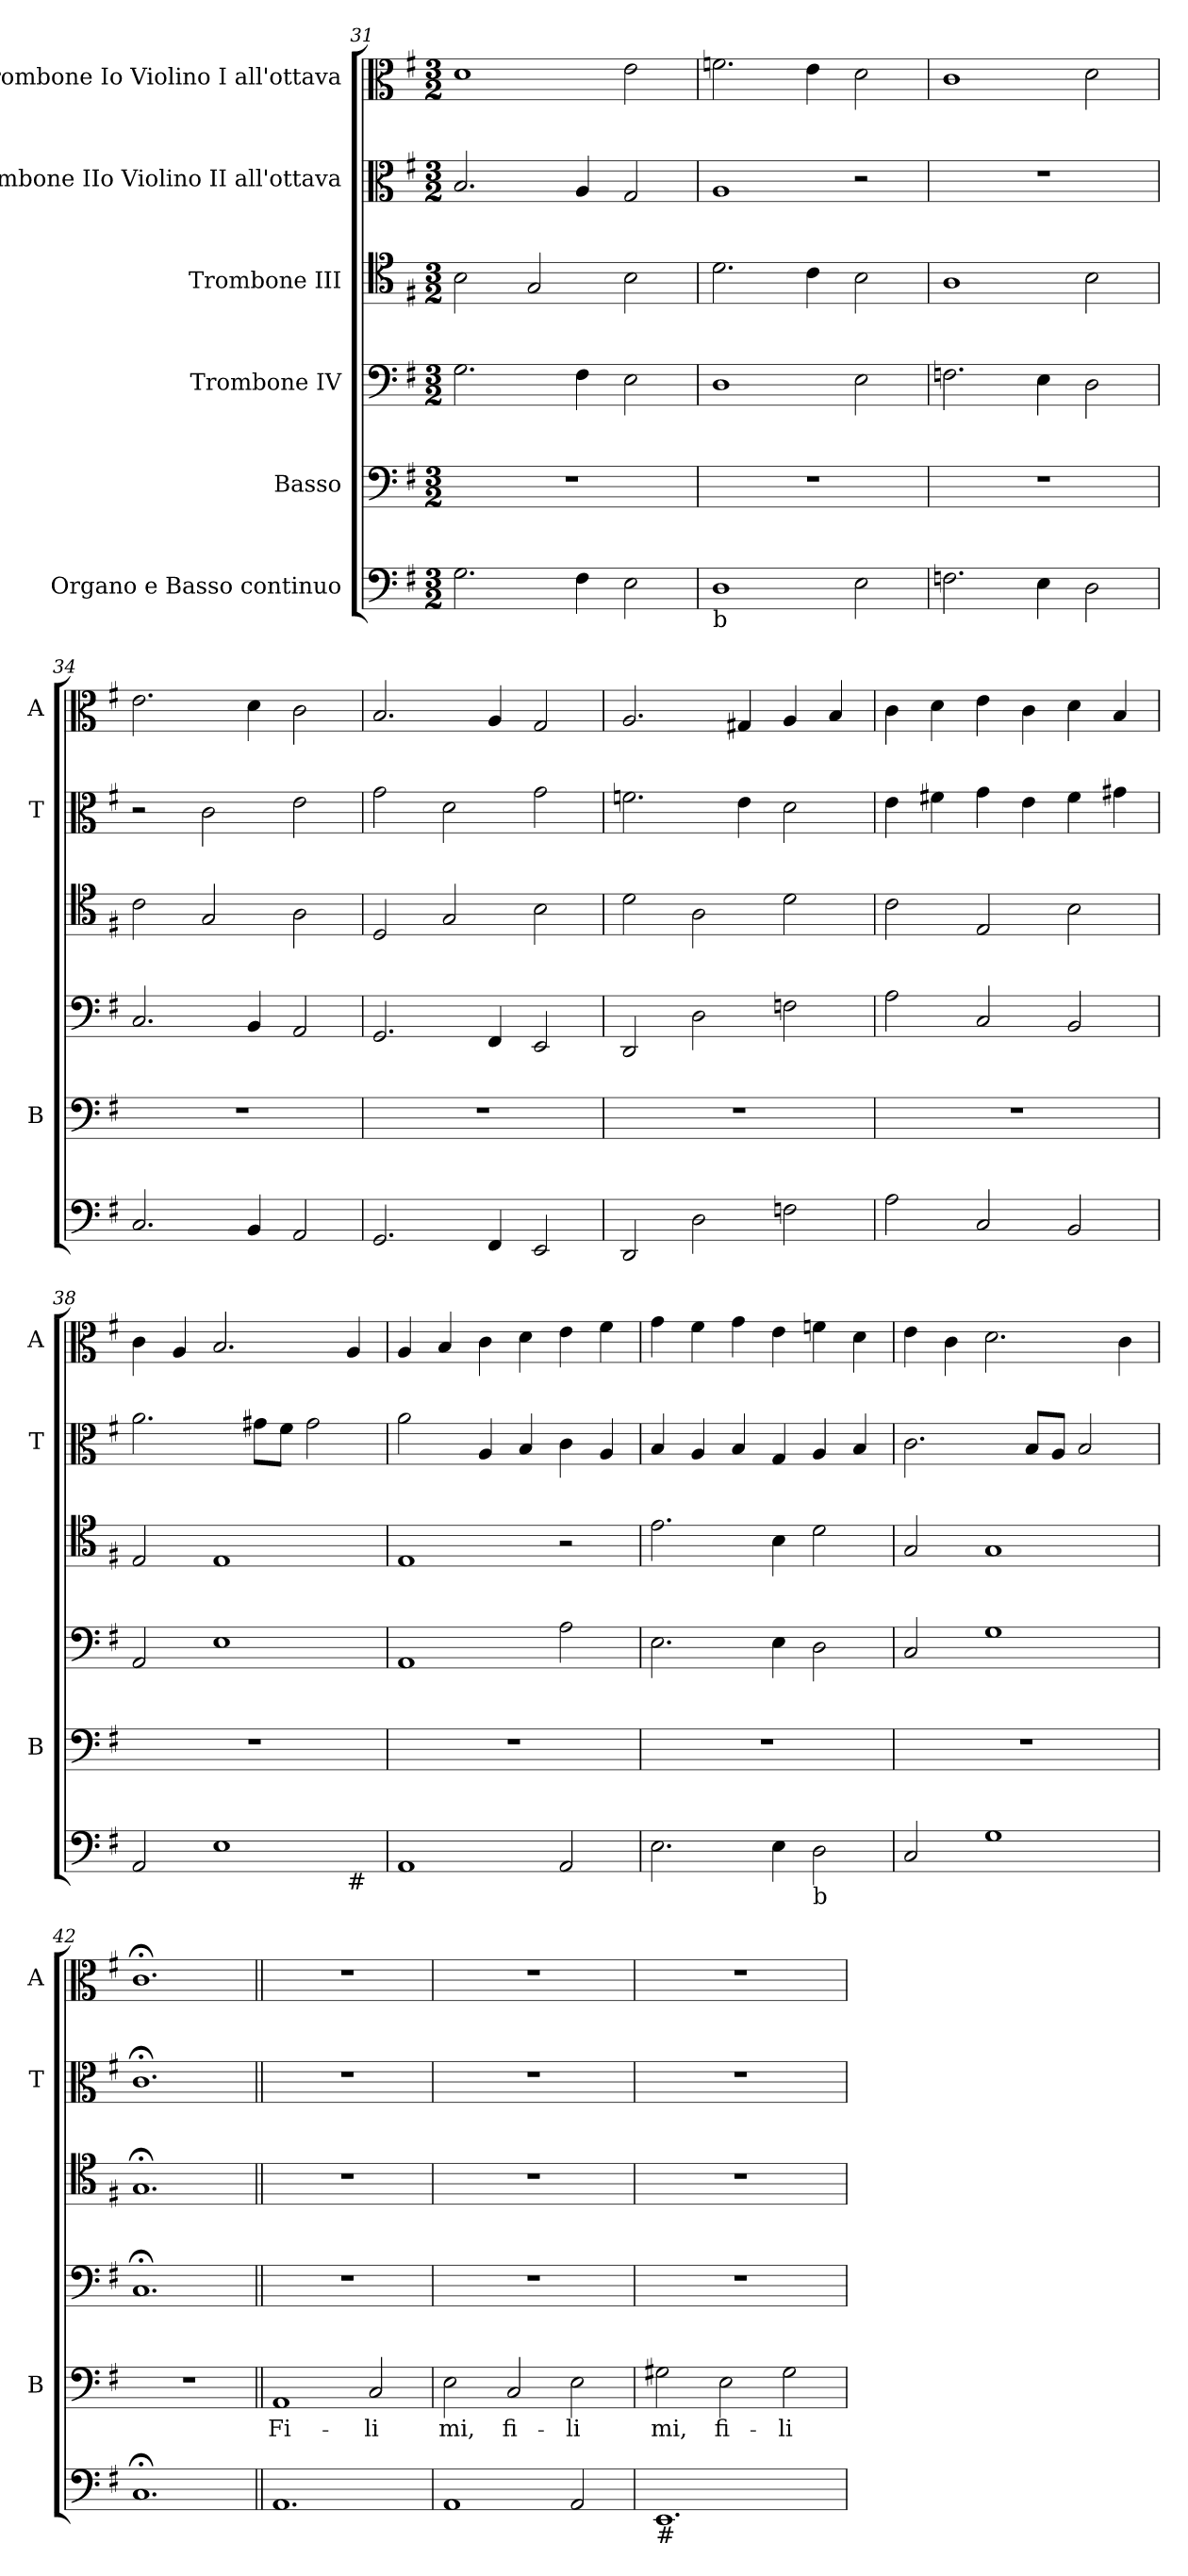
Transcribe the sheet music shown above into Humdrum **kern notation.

**kern	**kern	**text	**kern	**kern	**kern	**kern
*part6	*part5	*part5	*part4	*part3	*part2	*part1
*staff6	*staff5	*staff5	*staff4	*staff3	*staff2	*staff1
*I"Organo e Basso continuo	*I"Basso	*	*I"Trombone IV	*I"Trombone III	*I"Trombone IIo Violino II all'ottava	*I"Trombone Io Violino I all'ottava
*	*I'B	*	*	*	*I'T	*I'A
*clefF4	*clefF4	*	*clefF4	*clefC4	*clefC3	*clefC3
*k[f#]	*k[f#]	*	*k[f#]	*k[f#]	*k[f#]	*k[f#]
*G:	*G:	*	*G:	*G:	*G:	*G:
*M3/2	*M3/2	*	*M3/2	*M3/2	*M3/2	*M3/2
=31	=31	=31	=31	=31	=31	=31
!	!LO:N:vis=1	!	!	!	!	!
2.G\	1.r	.	2.G\	2B\	2.B/	1d
.	.	.	.	2G/	.	.
4F#\	.	.	4F#\	.	4A/	.
2E\	.	.	2E\	2B\	2G/	2e\
!!LO:PB:g=z
=32	=32	=32	=32	=32	=32	=32
!LO:TX:b:t=b	!	!	!	!	!	!
!	!LO:N:vis=1	!	!	!	!	!
1D	1.r	.	1D	2.d\	1A	2.fn\
.	.	.	.	4c\	.	4e\
2E\	.	.	2E\	2B\	2r	2d\
=33	=33	=33	=33	=33	=33	=33
!	!LO:N:vis=1	!	!	!	!LO:N:vis=1	!
2.Fn\	1.r	.	2.Fn\	1A	1.r	1c
4E\	.	.	4E\	.	.	.
2D\	.	.	2D\	2B\	.	2d\
=34	=34	=34	=34	=34	=34	=34
!	!LO:N:vis=1	!	!	!	!	!
2.C/	1.r	.	2.C/	2c\	2r	2.e\
.	.	.	.	2G/	2c\	.
4BB/	.	.	4BB/	.	.	4d\
2AA/	.	.	2AA/	2A\	2e\	2c\
=35	=35	=35	=35	=35	=35	=35
!	!LO:N:vis=1	!	!	!	!	!
2.GG/	1.r	.	2.GG/	2D/	2g\	2.B/
.	.	.	.	2G/	2d\	.
4FF#/	.	.	4FF#/	.	.	4A/
2EE/	.	.	2EE/	2B\	2g\	2G/
=36	=36	=36	=36	=36	=36	=36
!	!LO:N:vis=1	!	!	!	!	!
2DD/	1.r	.	2DD/	2d\	2.fn\	2.A/
2D\	.	.	2D\	2A\	.	.
.	.	.	.	.	4e\	4G#X/
2Fn\	.	.	2Fn\	2d\	2d\	4A/
.	.	.	.	.	.	4B/
=37	=37	=37	=37	=37	=37	=37
!	!LO:N:vis=1	!	!	!	!	!
2A\	1.r	.	2A\	2c\	4e\	4c\
.	.	.	.	.	4f#X\	4d\
2C/	.	.	2C/	2E/	4g\	4e\
.	.	.	.	.	4e\	4c\
2BB/	.	.	2BB/	2B\	4f#\	4d\
.	.	.	.	.	4g#X\	4B/
!!LO:LB:g=z
=38	=38	=38	=38	=38	=38	=38
!	!LO:N:vis=1	!	!	!	!	!
*^	*	*	*	*	*	*
2AA/	1ryy	1.r	.	2AA/	2E/	2.a\	4c\
.	.	.	.	.	.	.	4A/
1E	.	.	.	1E	1E	.	2.B/
.	.	.	.	.	.	8g#X\L	.
.	.	.	.	.	.	8f#\J	.
.	4ryy	.	.	.	.	2g#\	.
!	!LO:TX:b:t=#	!	!	!	!	!	!
.	4ryy	.	.	.	.	.	4A/
=39	=39	=39	=39	=39	=39	=39	=39
!	!	!LO:N:vis=1	!	!	!	!	!
*v	*v	*	*	*	*	*	*
1AA	1.r	.	1AA	1E	2a\	4A/
.	.	.	.	.	.	4B/
.	.	.	.	.	4A/	4c\
.	.	.	.	.	4B/	4d\
2AA/	.	.	2A\	2r	4c\	4e\
.	.	.	.	.	4A/	4f#\
=40	=40	=40	=40	=40	=40	=40
!	!LO:N:vis=1	!	!	!	!	!
2.E\	1.r	.	2.E\	2.e\	4B/	4g\
.	.	.	.	.	4A/	4f#\
.	.	.	.	.	4B/	4g\
4E\	.	.	4E\	4B\	4G/	4e\
!LO:TX:b:t=b	!	!	!	!	!	!
2D\	.	.	2D\	2d\	4A/	4fn\
.	.	.	.	.	4B/	4d\
=41	=41	=41	=41	=41	=41	=41
!	!LO:N:vis=1	!	!	!	!	!
2C/	1.r	.	2C/	2G/	2.c\	4e\
.	.	.	.	.	.	4c\
1G	.	.	1G	1G	.	2.d\
.	.	.	.	.	8B/L	.
.	.	.	.	.	8A/J	.
.	.	.	.	.	2B/	.
.	.	.	.	.	.	4c\
=42	=42	=42	=42	=42	=42	=42
!	!LO:N:vis=1	!	!	!	!	!
1.C;	1.r	.	1.C;	1.G;	1.c;<	1.c;<
=43||	=43||	=43||	=43||	=43||	=43||	=43||
!	!	!LO:LY:b	!LO:N:vis=1	!LO:N:vis=1	!LO:N:vis=1	!LO:N:vis=1
1.AA	1AA	Fi-	1.r	1.r	1.r	1.r
!	!	!LO:LY:b	!	!	!	!
.	2C/	-li	.	.	.	.
!!LO:LB:g=z
=44	=44	=44	=44	=44	=44	=44
!	!	!LO:LY:b	!LO:N:vis=1	!LO:N:vis=1	!LO:N:vis=1	!LO:N:vis=1
1AA	2E\	mi,	1.r	1.r	1.r	1.r
!	!	!LO:LY:b	!	!	!	!
.	2C/	fi-	.	.	.	.
!	!	!LO:LY:b	!	!	!	!
2AA/	2E\	-li	.	.	.	.
=45	=45	=45	=45	=45	=45	=45
!LO:TX:b:t=#	!	!	!	!	!	!
!	!	!LO:LY:b	!LO:N:vis=1	!LO:N:vis=1	!LO:N:vis=1	!LO:N:vis=1
1.EE	2G#X\	mi,	1.r	1.r	1.r	1.r
!	!	!LO:LY:b	!	!	!	!
.	2E\	fi-	.	.	.	.
!	!	!LO:LY:b	!	!	!	!
.	2G#\	-li	.	.	.	.
=	=	=	=	=	=	=
*-	*-	*-	*-	*-	*-	*-
